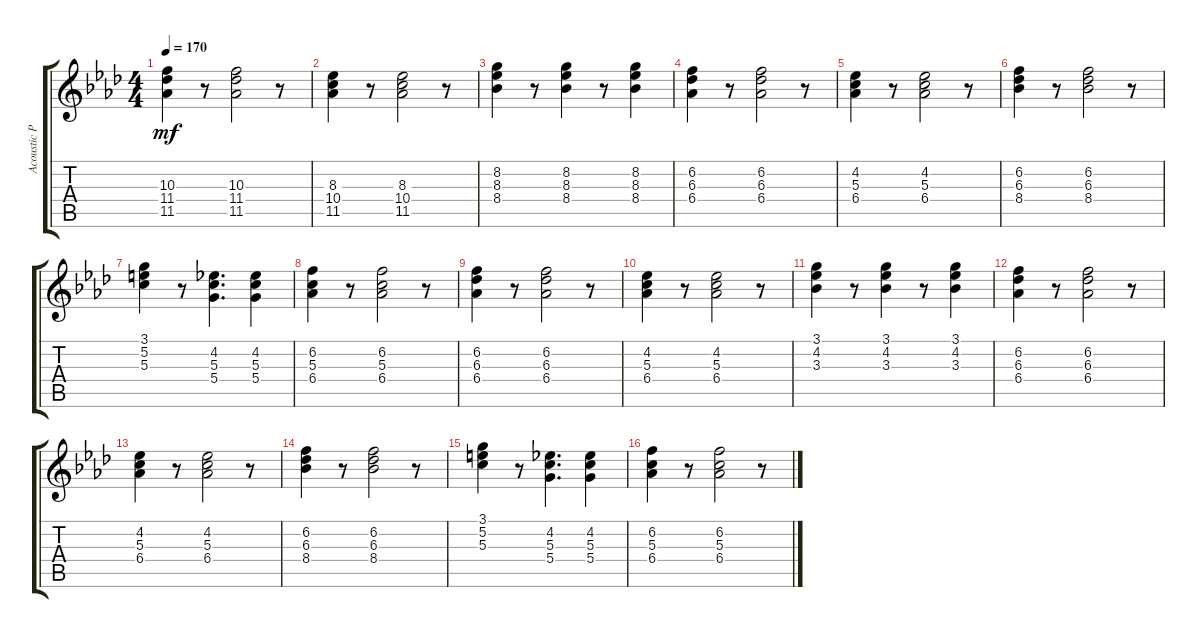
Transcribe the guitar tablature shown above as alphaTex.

\track ("Acoustic Piano" "Acoustic P") {instrument acousticguitarsteel}
\staff {score tabs}
\tuning (E4 B3 G3 D3 A2 E2) {hide}
\ts (4 4)
\tempo 170
\clef g2
\ks ab
(10.3 11.4 11.5).4{dy mf} r.8 (10.3 11.4 11.5).2 r.8 |
(8.3 10.4 11.5).4 r.8 (8.3 10.4 11.5).2 r.8 |
(8.2 8.3 8.4).4 r.8 (8.2 8.3 8.4).4 r.8 (8.2 8.3 8.4).4 |
(6.2 6.3 6.4).4 r.8 (6.2 6.3 6.4).2 r.8 |
(4.2 5.3 6.4).4 r.8 (4.2 5.3 6.4).2 r.8 |
(6.2 6.3 8.4).4 r.8 (6.2 6.3 8.4).2 r.8 |
(3.1 5.2 5.3).4 r.8 (4.2 5.3 5.4).4{d} (4.2 5.3 5.4).4 |
(6.2 5.3 6.4).4 r.8 (6.2 5.3 6.4).2 r.8 |
(6.2 6.3 6.4).4 r.8 (6.2 6.3 6.4).2 r.8 |
(4.2 5.3 6.4).4 r.8 (4.2 5.3 6.4).2 r.8 |
(3.1 4.2 3.3).4 r.8 (3.1 4.2 3.3).4 r.8 (3.1 4.2 3.3).4 |
(6.2 6.3 6.4).4 r.8 (6.2 6.3 6.4).2 r.8 |
(4.2 5.3 6.4).4 r.8 (4.2 5.3 6.4).2 r.8 |
(6.2 6.3 8.4).4 r.8 (6.2 6.3 8.4).2 r.8 |
(3.1 5.2 5.3).4 r.8 (4.2 5.3 5.4).4{d} (4.2 5.3 5.4).4 |
(6.2 5.3 6.4).4 r.8 (6.2 5.3 6.4).2 r.8
